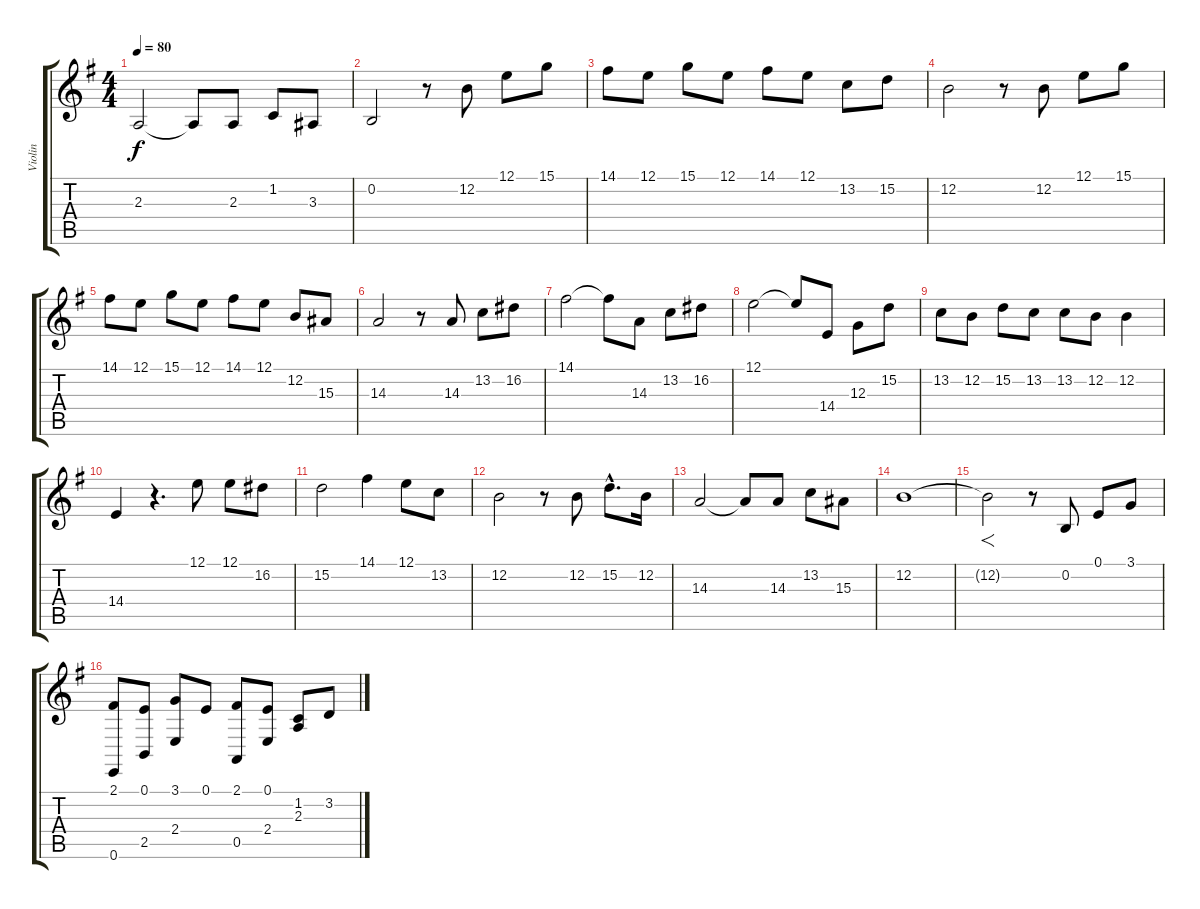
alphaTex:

\track ("Violin" "Violin") {instrument violin}
\staff {score tabs}
\tuning (E4 B3 G3 D3 A2 E2) {hide}
\ts (4 4)
\tempo 80
\clef g2
\ks g
2.3.2{dy f} 2.3{t}.8 2.3.8 1.2.8 3.3.8 |
0.2.2 r.8 12.2.8 12.1.8 15.1.8 |
14.1.8 12.1.8 15.1.8 12.1.8 14.1.8 12.1.8 13.2.8 15.2.8 |
12.2.2 r.8 12.2.8 12.1.8 15.1.8 |
14.1.8 12.1.8 15.1.8 12.1.8 14.1.8 12.1.8 12.2.8 15.3.8 |
14.3.2 r.8 14.3.8 13.2.8 16.2.8 |
14.1.2 14.1{t}.8 14.3.8 13.2.8 16.2.8 |
12.1.2 12.1{t}.8 14.4.8 12.3.8 15.2.8 |
13.2.8 12.2.8 15.2.8 13.2.8 13.2.8 12.2.8 12.2.4 |
14.4.4 r.4{d} 12.1.8 12.1.8 16.2.8 |
15.2.2 14.1.4 12.1.8 13.2.8 |
12.2.2 r.8 12.2.8 15.2{hac}.8{d} 12.2.16 |
14.3.2 14.3{t}.8 14.3.8 13.2.8 15.3.8 |
12.2.1 |
12.2{t}.2{f} r.8 0.2.8{volume 6} 0.1.8 3.1.8 |
(2.1 0.6).8 (0.1 2.5).8 (3.1 2.4).8 0.1.8 (2.1 0.5).8 (0.1 2.4).8 (1.2 2.3).8 3.2.8
